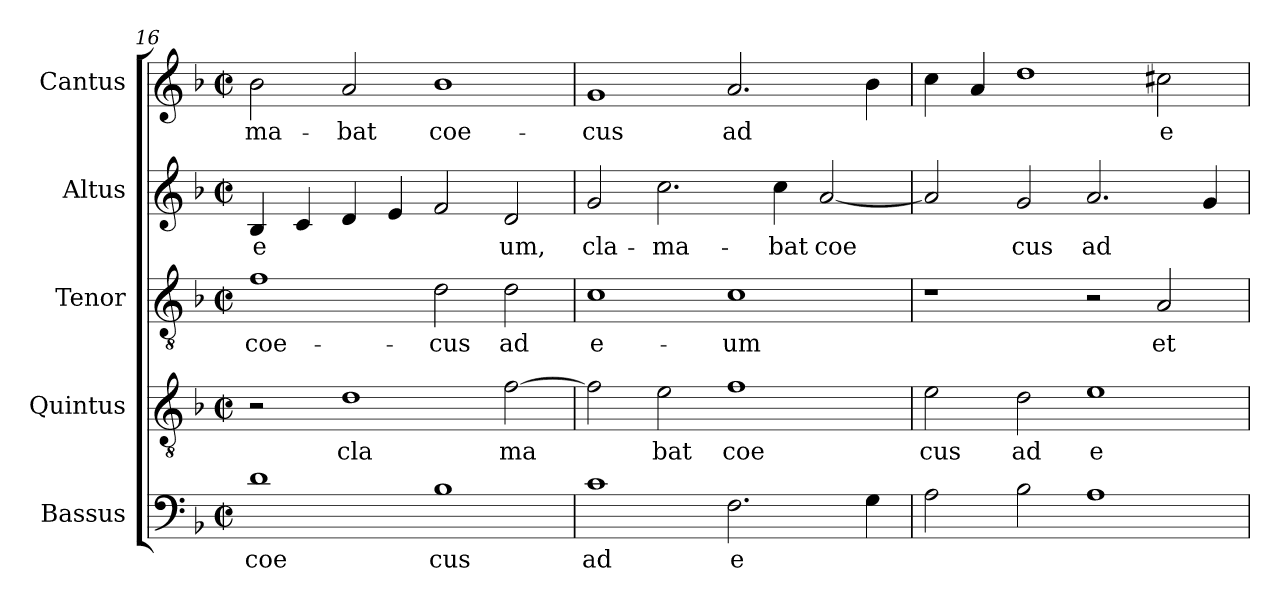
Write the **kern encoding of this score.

**kern	**text	**kern	**text	**kern	**text	**kern	**text	**kern	**text
*part5	*part5	*part4	*part4	*part3	*part3	*part2	*part2	*part1	*part1
*staff5	*staff5	*staff4	*staff4	*staff3	*staff3	*staff2	*staff2	*staff1	*staff1
*I"Bassus	*	*I"Quintus	*	*I"Tenor	*	*I"Altus	*	*I"Cantus	*
!!LO:PB:g=z
*clefF4	*	*clefGv2	*	*clefGv2	*	*clefG2	*	*clefG2	*
*k[b-]	*	*k[b-]	*	*k[b-]	*	*k[b-]	*	*k[b-]	*
*F:	*	*F:	*	*F:	*	*F:	*	*F:	*
*M2/2	*	*M2/2	*	*M2/2	*	*M2/2	*	*M2/2	*
*met(c|)	*	*met(c|)	*	*met(c|)	*	*met(c|)	*	*met(c|)	*
=16	=16	=16	=16	=16	=16	=16	=16	=16	=16
!	!LO:LY:b:cj	!	!	!	!LO:LY:b:cj	!	!LO:LY:b:cj	!	!LO:LY:b:cj
1d	coe	2r	.	1f	coe-	4B-/	e-	2b-\	ma-
!	!	!	!	!	!	!	!LO:LY:b:cj	!	!
.	.	.	.	.	.	4c/	--	.	.
!	!	!	!LO:LY:b:cj	!	!	!	!LO:LY:b:cj	!	!LO:LY:b:cj
.	.	1d	cla	.	.	4d/	--	2a/	-bat
!	!	!	!	!	!	!	!LO:LY:b:cj	!	!
.	.	.	.	.	.	4e/	--	.	.
!	!LO:LY:b:cj	!	!	!	!LO:LY:b:cj	!	!LO:LY:b:cj	!	!LO:LY:b:cj
1B-	cus	.	.	2d\	-cus	2f/	--	1b-	coe-
!	!	!	!LO:LY:b:cj	!	!LO:LY:b:cj	!	!LO:LY:b:cj	!	!
.	.	[>2f\	ma	2d\	ad	2d/	-um,	.	.
=17	=17	=17	=17	=17	=17	=17	=17	=17	=17
!	!LO:LY:b:cj	!	!LO:LY:b:cj	!	!LO:LY:b:cj	!	!LO:LY:b:cj	!	!LO:LY:b:cj
1c	ad	2f\]	.	1c	e-	2g/	cla-	1g	-cus
!	!	!	!LO:LY:b:cj	!	!	!	!LO:LY:b:cj	!	!
.	.	2e\	bat	.	.	2.cc\	-ma-	.	.
!	!LO:LY:b:cj	!	!LO:LY:b:cj	!	!LO:LY:b:cj	!	!	!	!LO:LY:b:cj
2.F\	e	1f	coe	1c	-um	.	.	2.a/	ad
!	!	!	!	!	!	!	!LO:LY:b:cj	!	!
.	.	.	.	.	.	4cc\	-bat	.	.
!	!	!	!	!	!	!	!LO:LY:b:cj	!	!
.	.	.	.	.	.	[<2a/	coe-	.	.
!	!LO:LY:b:cj	!	!	!	!	!	!	!	!LO:LY:b:cj
4G\	.	.	.	.	.	.	.	4b-\	.
=18	=18	=18	=18	=18	=18	=18	=18	=18	=18
!	!LO:LY:b:cj	!	!LO:LY:b:cj	!	!	!	!LO:LY:b:cj	!	!LO:LY:b:cj
2A\	.	2e\	cus	1r	.	2a/]	--	4cc\	.
!	!	!	!	!	!	!	!	!	!LO:LY:b:cj
.	.	.	.	.	.	.	.	4a/	.
!	!LO:LY:b:cj	!	!LO:LY:b:cj	!	!	!	!LO:LY:b:cj	!	!LO:LY:b:cj
2B-\	.	2d\	ad	.	.	2g/	-cus	1dd	.
!	!LO:LY:b:cj	!	!LO:LY:b:cj	!	!	!	!LO:LY:b:cj	!	!
1A	.	1e	e	2r	.	2.a/	ad	.	.
!	!	!	!	!	!LO:LY:b:cj	!	!	!	!LO:LY:b:cj
.	.	.	.	2A/	et	.	.	2cc#\	e-
!	!	!	!	!	!	!	!LO:LY:b:cj	!	!
.	.	.	.	.	.	4g/	.	.	.
=	=	=	=	=	=	=	=	=	=
*-	*-	*-	*-	*-	*-	*-	*-	*-	*-
